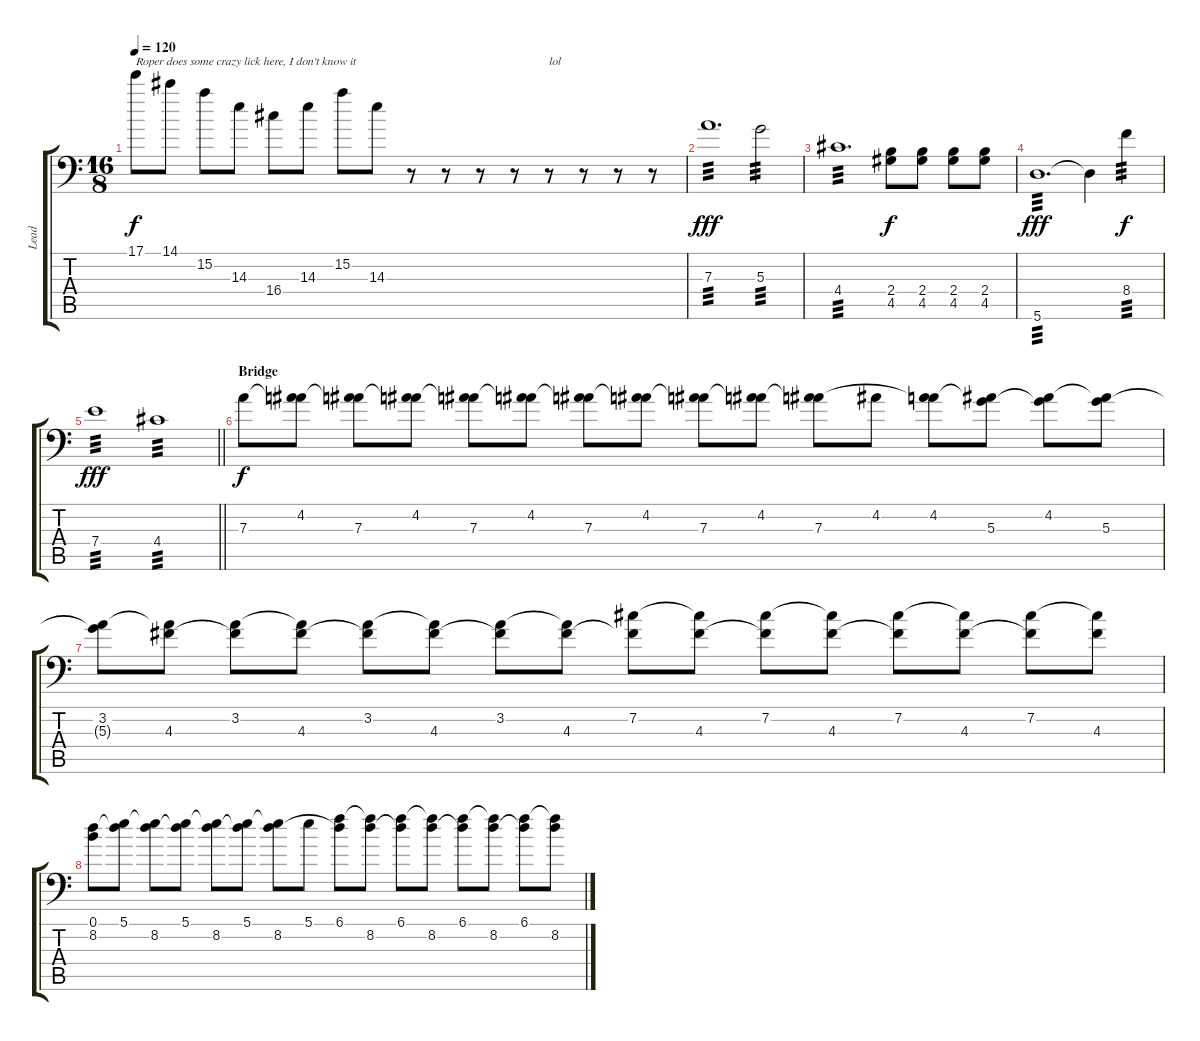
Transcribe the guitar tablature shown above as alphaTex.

\track ("Lead" "Lead") {instrument distortionguitar}
\staff {score tabs}
\tuning (B3 Gb3 D3 A2 E2 A1) {hide}
\ts (16 8)
\tempo 120
\clef f4
\ks c
17.1.8{txt "Roper does some crazy lick here, I don't know it " dy f} 14.1.8 15.2.8 14.3.8 16.4.8 14.3.8 15.2.8 14.3.8 r.8 r.8 r.8 r.8 r.8{txt "lol"} r.8 r.8 r.8 |
7.3.1{d tp 3 dy fff} 5.3.2{tp 3} |
4.4.1{d tp 3} (2.4 4.5).8{dy f} (2.4 4.5).8 (2.4 4.5).8 (2.4 4.5).8 |
5.6.1{d tp 3 dy fff} 5.6{t}.4 8.4.4{tp 3 dy f} |
\barLineRight lightlight
7.4.1{tp 3 dy fff} 4.4.1{tp 3} |
\section ("" "Bridge")
7.3.8{dy f} (4.2 7.3{t}).8 (4.2{t} 7.3).8 (4.2 7.3{t}).8 (4.2{t} 7.3).8 (4.2 7.3{t}).8 (4.2{t} 7.3).8 (4.2 7.3{t}).8 (4.2{t} 7.3).8 (4.2 7.3{t}).8 (4.2{t} 7.3).8 4.2.8 (4.2 7.3{t}).8 (4.2{t} 5.3).8 (4.2 5.3{t}).8 (4.2{t} 5.3).8 |
(3.2 5.3{t}).8 (3.2{t} 4.3).8 (3.2 4.3{t}).8 (3.2{t} 4.3).8 (3.2 4.3{t}).8 (3.2{t} 4.3).8 (3.2 4.3{t}).8 (3.2{t} 4.3).8 (7.2 4.3{t}).8 (7.2{t} 4.3).8 (7.2 4.3{t}).8 (7.2{t} 4.3).8 (7.2 4.3{t}).8 (7.2{t} 4.3).8 (7.2 4.3{t}).8 (7.2{t} 4.3).8 |
(0.1 8.2).8 (5.1 8.2{t}).8 (5.1{t} 8.2).8 (5.1 8.2{t}).8 (5.1{t} 8.2).8 (5.1 8.2{t}).8 (5.1{t} 8.2).8 5.1.8 (6.1 8.2{t}).8 (6.1{t} 8.2).8 (6.1 8.2{t}).8 (6.1{t} 8.2).8 (6.1 8.2{t}).8 (6.1{t} 8.2).8 (6.1 8.2{t}).8 (6.1{t} 8.2).8
